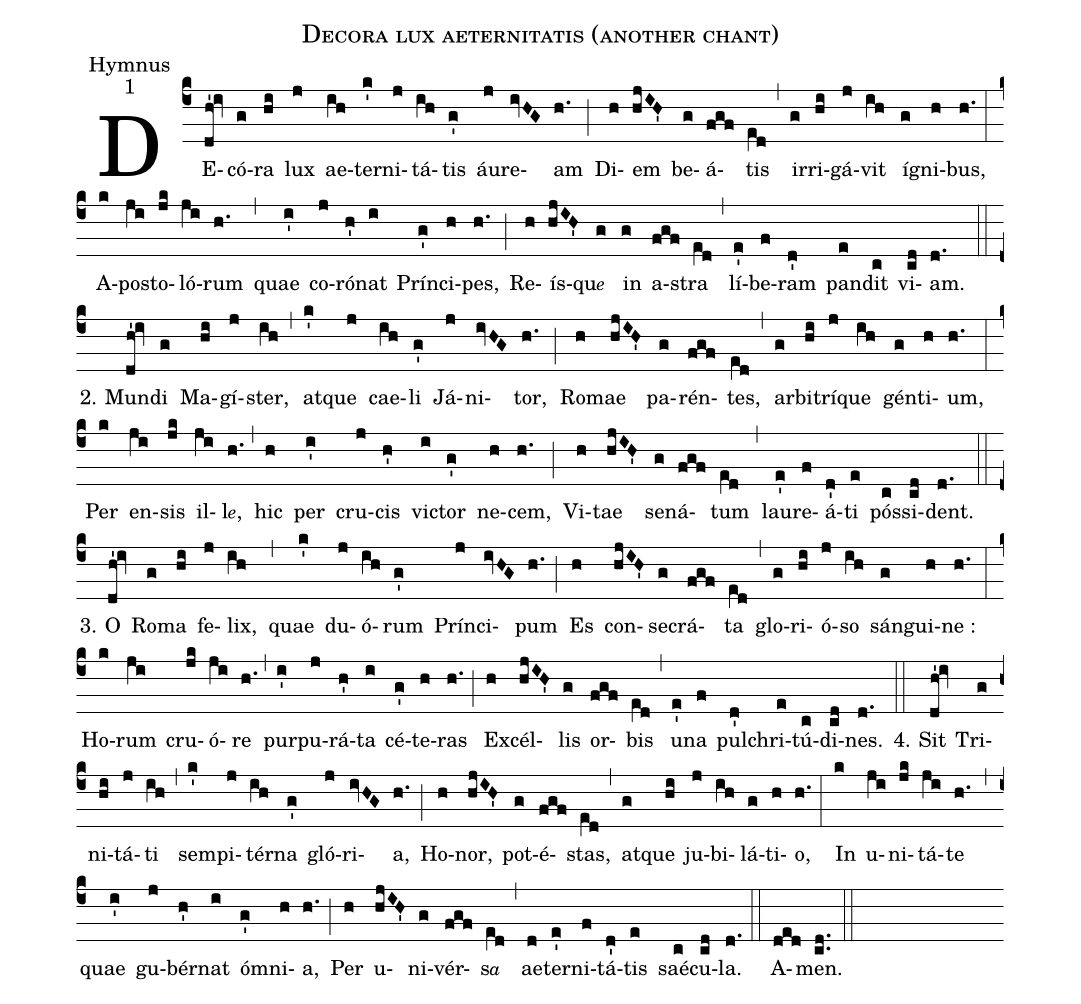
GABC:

name:Decora lux aeternitatis (another chant);
office-part:Hymnus;
mode:1;
%%
(c4) DE(dh'!iv)có(g)ra(hi) lux(j) ae(ih)ter(k')ni(j)tá(ih)tis(g') áu(j)re(ivHG)am(h.) (;) Di(h)em(hjIH') be(g)á(fgf)tis(e[ll:1]d) (,) ir(g)ri(hi)gá(j)vit(ih) í(g)gni(h)bus,(h.) (:) A(k)po(ji)sto(jk)ló(ji)rum(h.) (,) quae(i') co(j)ró(h')nat(i) Prín(g')ci(h)pes,(h.) (;) Re(h)ís(hjIH')qu{<e>e</e>}(g) in(g) a(fgf)stra(e[ll:1]d) (,) lí(e')be(f)ram(d') pan(e)dit(c) vi(cd)am.(d.) (::)
2. Mun(dh'!iv)di(g) Ma(hi)gí(j)ster,(ih) (,) at(k')que(j) cae(ih)li(g') Já(j)ni(ivHG)tor,(h.) (;) Ro(h)mae(hjIH') pa(g)rén(fgf)tes,(e[ll:1]d) (,) ar(g)bi(hi)trí(j)que(ih) gén(g)ti(h)um,(h.) (:) Per(k) en(ji)sis(jk) il(ji)l{<e>e</e>},(h.) (,) hic(h) per(i') cru(j)cis(h') vi(i)ctor(g') ne(h)cem,(h.) (;) Vi(h)tae(hjIH') se(g)ná(fgf)tum(e[ll:1]d) (,) lau(e')re(f)á(d')ti(e) pós(c)si(cd)dent.(d.) (::)
3. O(dh'!iv) Ro(g)ma(hi) fe(j)lix,(ih) (,) quae(k') du(j)ó(ih)rum(g') Prín(j)ci(ivHG)pum(h.) (;) Es(h) con(hjIH')se(g)crá(fgf)ta(e[ll:1]d) (,) glo(g)ri(hi)ó(j)so(ih) sán(g)gui(h)ne :(h.) (:) Ho(k)rum(ji) cru(jk)ó(ji)re(h.) (,) pur(i')pu(j)rá(h')ta(i) cé(g')te(h)ras(h.) (;) Ex(h)cél(hjIH')lis(g) or(fgf)bis(e[ll:1]d) (,) u(e')na(f) pul(d')chri(e)tú(c)di(cd)nes.(d.) (::)
4. Sit(dh'!iv) Tri(g)ni(hi)tá(j)ti(ih) (,) sem(k')pi(j)tér(ih)na(g') gló(j)ri(ivHG)a,(h.) (;) Ho(h)nor,(hjIH') pot(g)é(fgf)stas,(e[ll:1]d) (,) at(g)que(hi) ju(j)bi(ih)lá(g)ti(h)o,(h.) (:) In(k) u(ji)ni(jk)tá(ji)te(h.) (,) quae(i') gu(j)bér(h')nat(i) ó(g')mni(h)a,(h.) (;) Per(h) u(hjIH')ni(g)vér(fgf)s{<e>a</e>}(e[ll:1]d) (,) ae(d)ter(e')ni(f)tá(d')tis(e) saé(c)cu(cd)la.(d.) (::)
A(ded)men.(cd..) (::)
